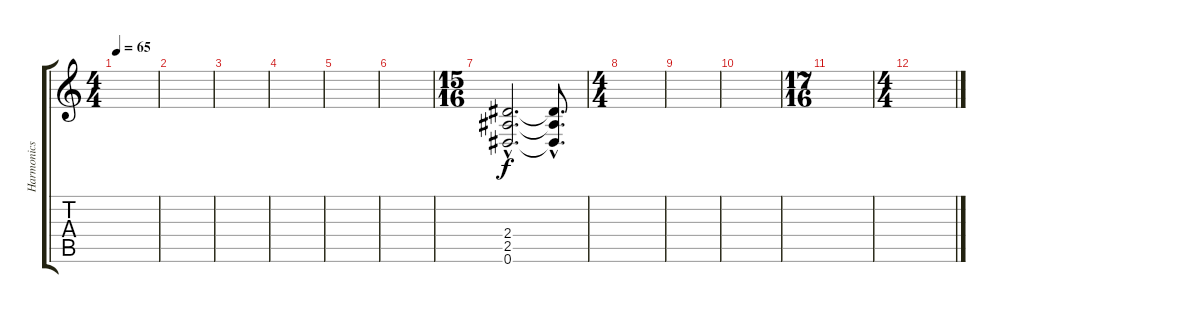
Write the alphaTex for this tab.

\track ("Harmonics" "Harmonics") {instrument distortionguitar}
\staff {score tabs}
\tuning (Eb4 Bb3 Gb3 Db3 Ab2 Eb2) {hide}
\ts (4 4)
\tempo 65
\clef g2
\ks c
|
|
|
|
|
|
\ts (15 16)
(2.4{hac} 2.5{hac} 0.6{hac}).2{d} (2.4{hac t} 2.5{hac t} 0.6{hac t}).8{d} |
\ts (4 4)
|
|
|
\ts (17 16)
|
\ts (4 4)
